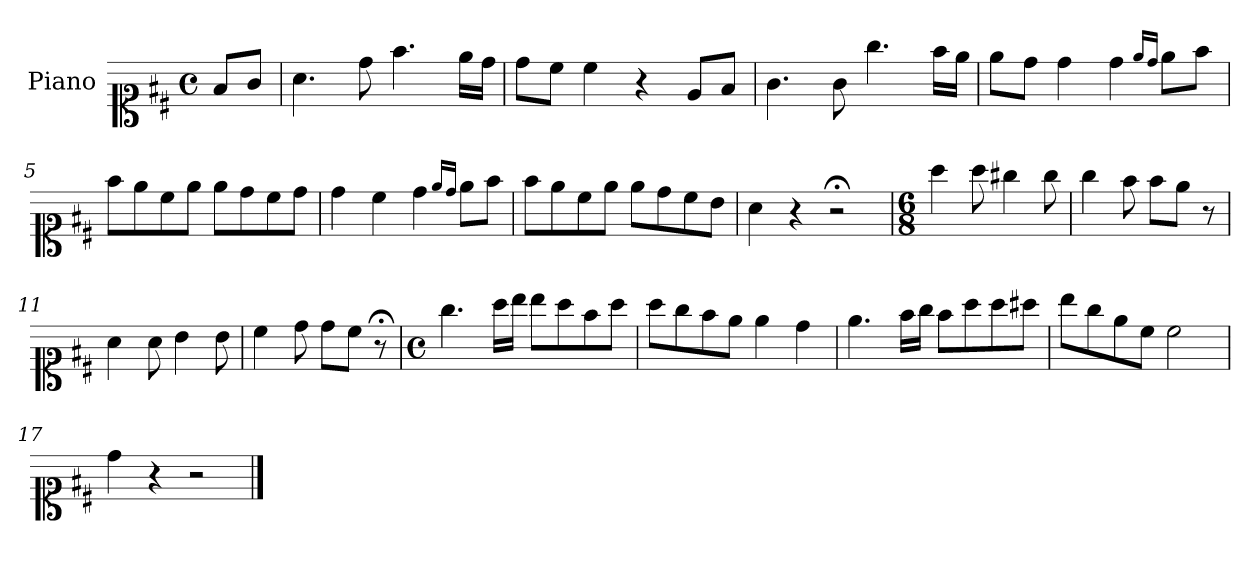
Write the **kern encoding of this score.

**kern
*part1
*staff1
*I"Piano
*I'Pno.
*clefC1
*k[f#c#]
*M4/4
*met(c)
=
8f#/L
8g/J
=1
4.a\
8dd\
4.ff#\
16ee\LL
16dd\JJ
=2
8dd\L
8cc#\J
4cc#\
4r
8e/L
8f#/J
=3
4.g\
8g\
4.gg\
16ff#\LL
16ee\JJ
=4
8ee\L
8dd\J
4dd\
4dd\
16qee/LL
16qdd/JJ
8ee\L
8ff#\J
!!LO:LB:g=z
=5
8ff#\L
8ee\
8cc#\
8ee\J
8ee\L
8dd\
8cc#\
8dd\J
=6
4dd\
4cc#\
4dd\
16qee/LL
16qdd/JJ
8ee\L
8ff#\J
=7
8ff#\L
8ee\
8cc#\
8ee\J
8ee\L
8dd\
8cc#\
8b\J
=8
4a\
4r
2r;<
!!LO:LB:g=z
=9
*M6/8
4aa\
8aa\
4gg#X\
8gg#\
=10
4gg\
8ff#\
8ff#\L
8ee\J
8r
=11
4a\
8a\
4b\
8b\
=12
4cc#\
8dd\
8dd\L
8cc#\J
8r;<
!!LO:LB:g=z
=13
*M4/4
*met(c)
4.gg\
16aa\LL
16bb\JJ
8bb\L
8aa\
8ff#\
8aa\J
=14
8aa\L
8gg\
8ff#\
8ee\J
4ee\
4dd\
=15
4.ee\
16ff#\LL
16gg\JJ
8ff#\L
8aa\
8aa\
8aa#X\J
!!LO:LB:g=z
=16
8bb\L
8gg\
8ee\
8cc#\J
2cc#\
=17
4dd\
4r
2r
==
*-
